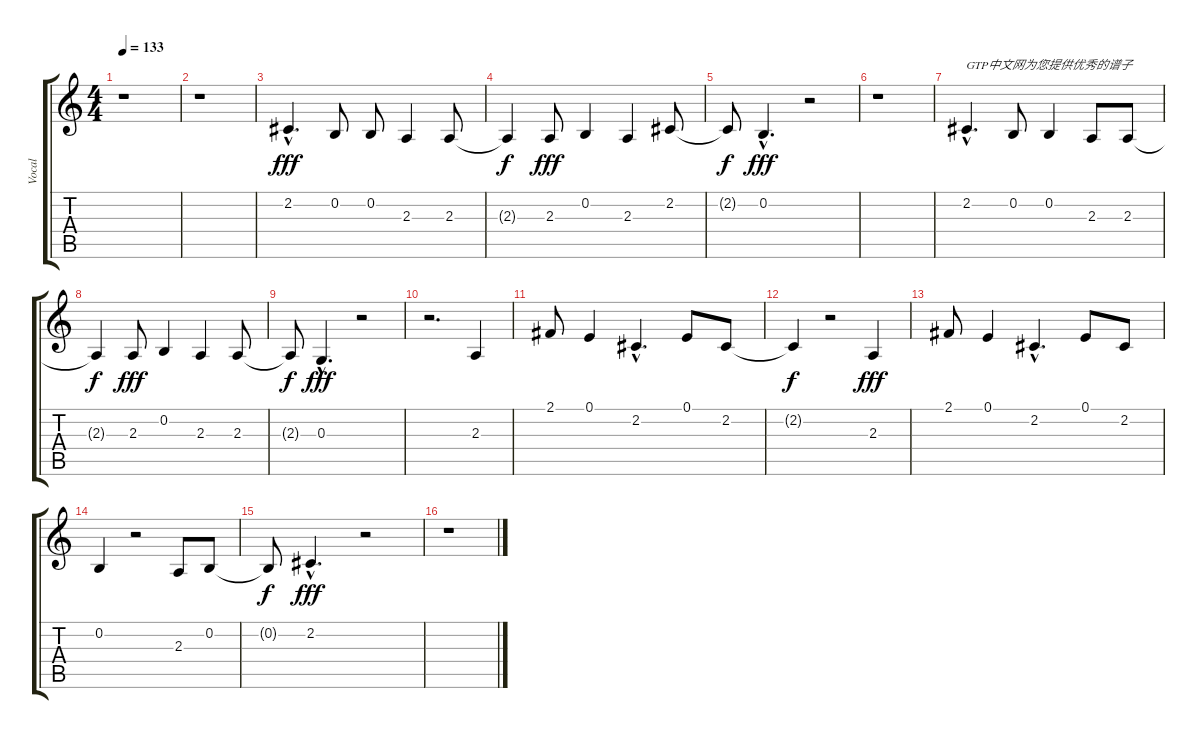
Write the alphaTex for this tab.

\track ("Vocal" "Vocal") {instrument clarinet}
\staff {score tabs}
\tuning (E4 B3 G3 D3 A2 E2) {hide}
\ts (4 4)
\tempo 133
\clef g2
\ks c
r.1{dy fff instrument clarinet} |
r.1 |
2.2{hac}.4{d} 0.2.8 0.2.8 2.3.4 2.3.8 |
2.3{t}.4{dy f} 2.3.8{dy fff} 0.2.4 2.3.4 2.2.8 |
2.2{t}.8{dy f} 0.2{hac}.4{d dy fff} r.2 |
r.1 |
2.2{hac}.4{d txt "GTP中文网为您提供优秀的谱子"} 0.2.8 0.2.4 2.3.8 2.3.8 |
2.3{t}.4{dy f} 2.3.8{dy fff} 0.2.4 2.3.4 2.3.8 |
2.3{t}.8{dy f} 0.3{hac}.4{d dy fff} r.2 |
r.2{d} 2.3.4 |
2.1.8 0.1.4 2.2{hac}.4{d} 0.1.8 2.2.8 |
2.2{t}.4{dy f} r.2 2.3.4{dy fff} |
2.1.8 0.1.4 2.2{hac}.4{d} 0.1.8 2.2.8 |
0.2.4 r.2 2.3.8 0.2.8 |
0.2{t}.8{dy f} 2.2{hac}.4{d dy fff} r.2 |
r.1
